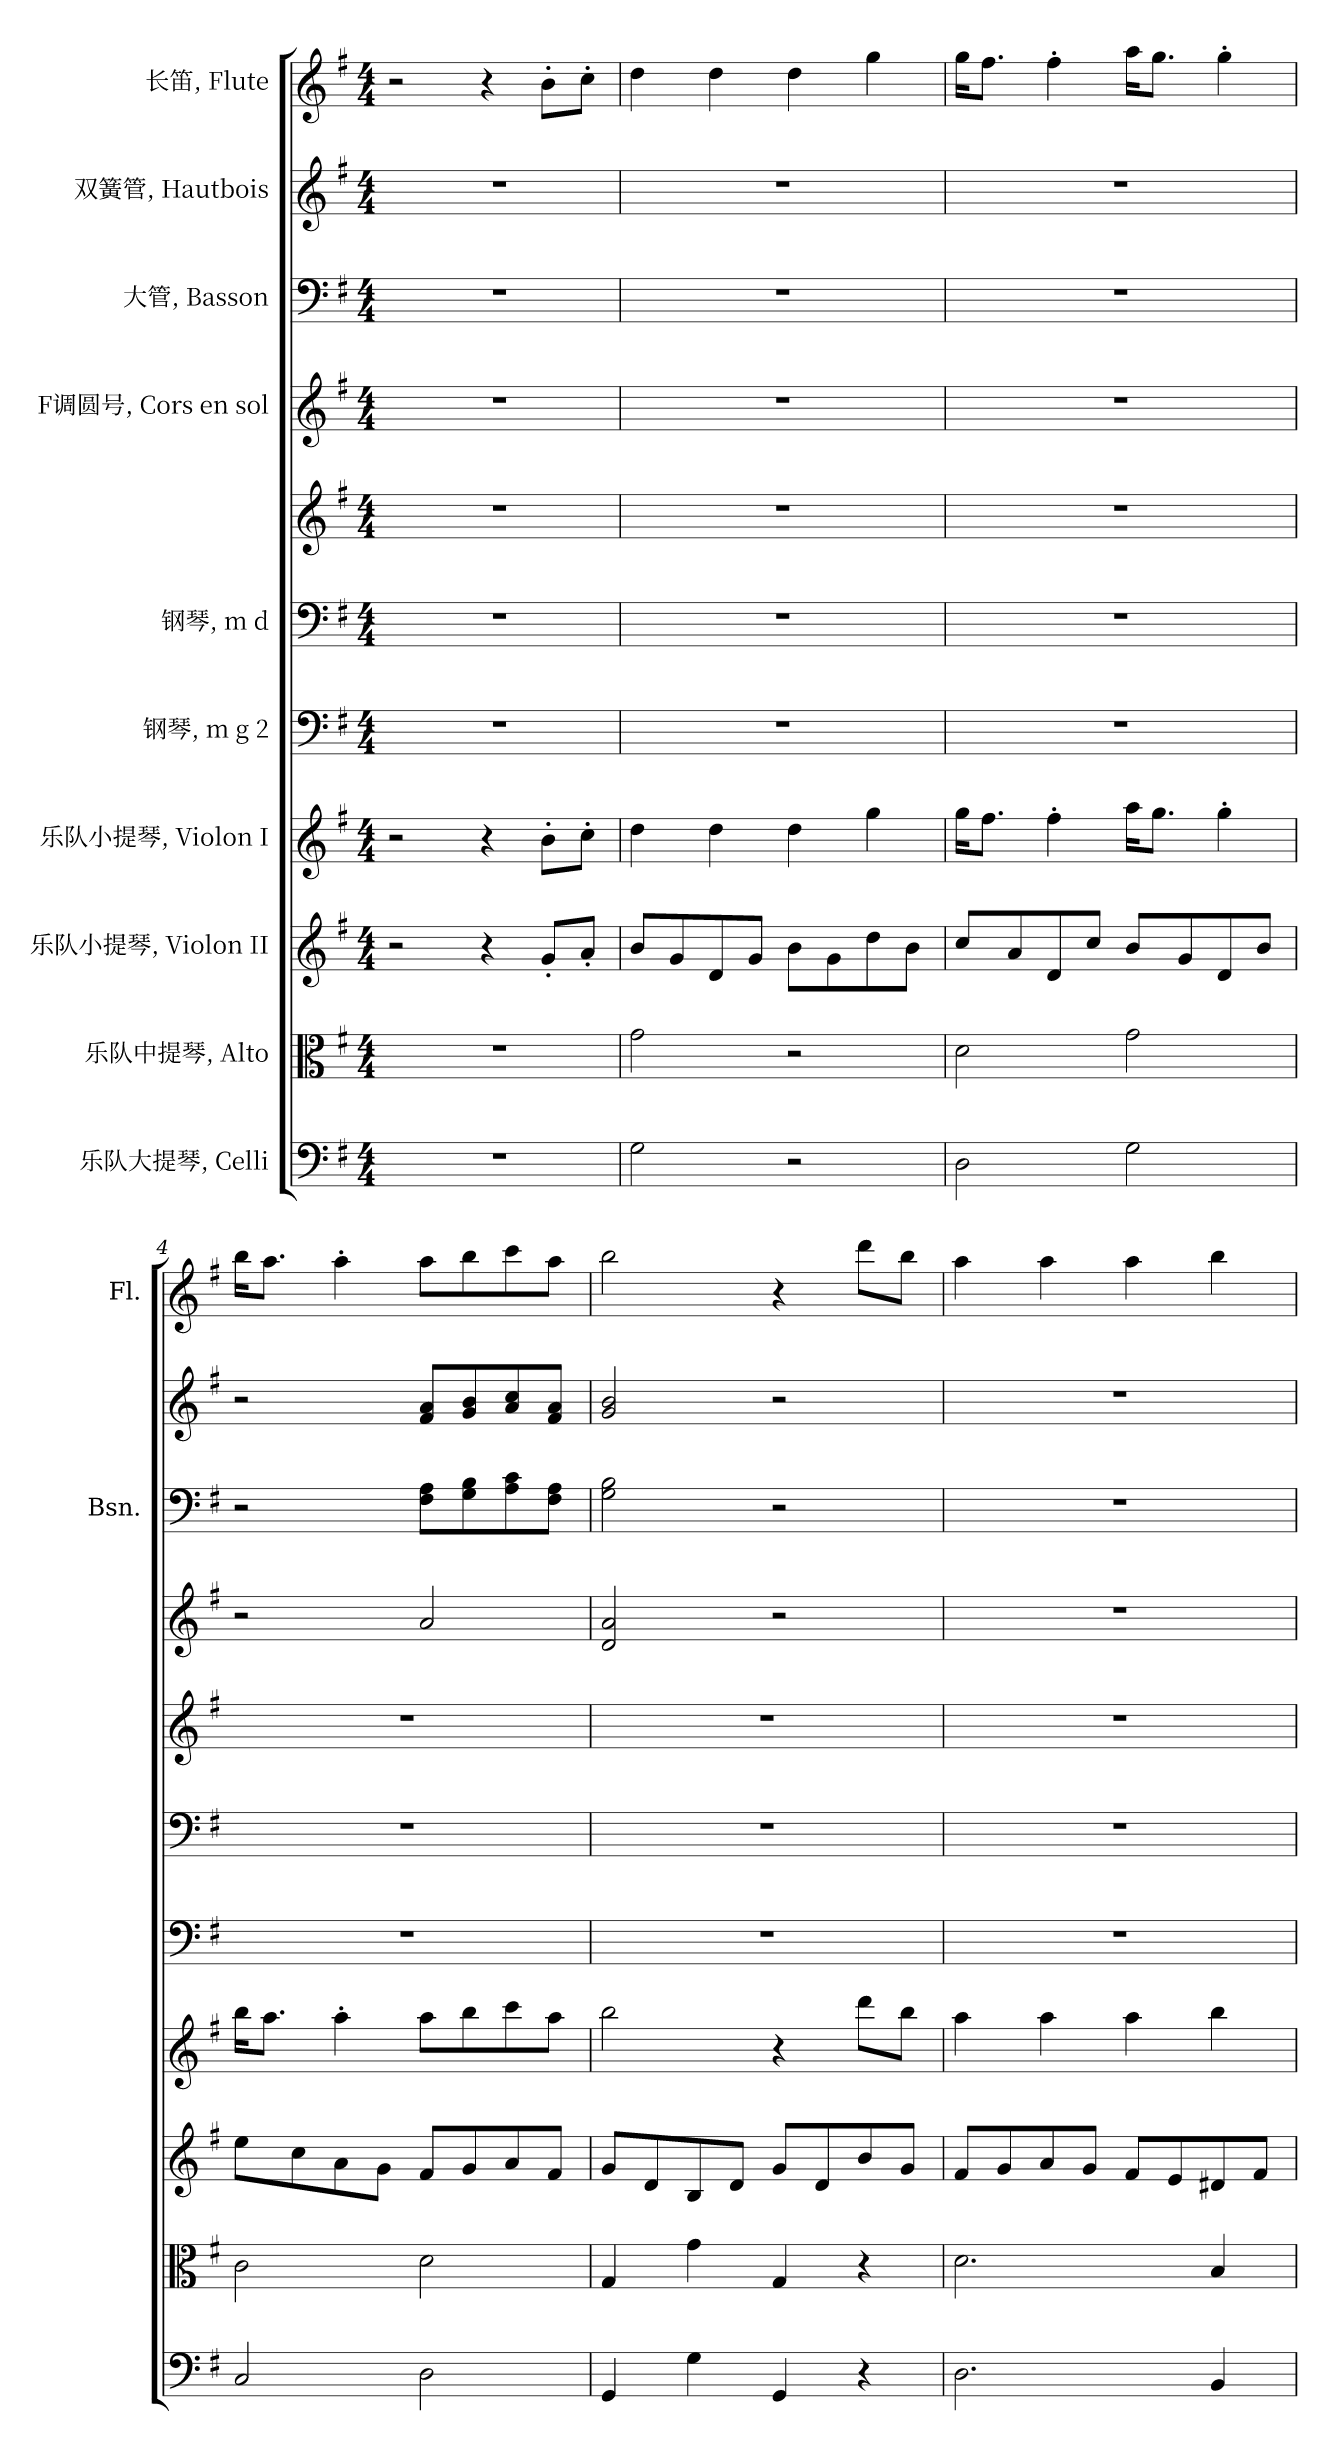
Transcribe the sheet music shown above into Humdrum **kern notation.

**kern	**kern	**kern	**kern	**kern	**kern	**kern	**kern	**kern	**kern	**kern
*part10	*part9	*part8	*part7	*part6	*part5	*part5	*part4	*part3	*part2	*part1
*staff11	*staff10	*staff9	*staff8	*staff7	*staff6	*staff5	*staff4	*staff3	*staff2	*staff1
*I"乐队大提琴, Celli	*I"乐队中提琴, Alto	*I"乐队小提琴, Violon II	*I"乐队小提琴, Violon I	*I"钢琴, m g 2	*I"钢琴, m d	*	*I"F调圆号, Cors en sol	*I"大管, Basson	*I"双簧管, Hautbois	*I"长笛, Flute
*	*	*	*	*	*	*	*	*I'Bsn.	*	*I'Fl.
*clefF4	*clefC3	*clefG2	*clefG2	*clefF4	*clefF4	*clefG2	*clefG2	*clefF4	*clefG2	*clefG2
*	*	*	*	*	*	*	*ITrd4c7	*	*	*
*k[f#]	*k[f#]	*k[f#]	*k[f#]	*k[f#]	*k[f#]	*k[f#]	*k[]	*k[f#]	*k[f#]	*k[f#]
*M4/4	*M4/4	*M4/4	*M4/4	*M4/4	*M4/4	*M4/4	*M4/4	*M4/4	*M4/4	*M4/4
*MM146	*MM146	*MM146	*MM146	*MM146	*MM146	*MM146	*MM146	*MM146	*MM146	*MM146
=1	=1	=1	=1	=1	=1	=1	=1	=1	=1	=1
1r	1r	2r	2r	1r	1r	1r	1r	1r	1r	2r
.	.	4r	4r	.	.	.	.	.	.	4r
.	.	8g'/L	8b'\L	.	.	.	.	.	.	8b'\L
.	.	8a'/J	8cc'\J	.	.	.	.	.	.	8cc'\J
=2	=2	=2	=2	=2	=2	=2	=2	=2	=2	=2
2G\	2g\	8b/L	4dd\	1r	1r	1r	1r	1r	1r	4dd\
.	.	8g/	.	.	.	.	.	.	.	.
.	.	8d/	4dd\	.	.	.	.	.	.	4dd\
.	.	8g/J	.	.	.	.	.	.	.	.
2r	2r	8b\L	4dd\	.	.	.	.	.	.	4dd\
.	.	8g\	.	.	.	.	.	.	.	.
.	.	8dd\	4gg\	.	.	.	.	.	.	4gg\
.	.	8b\J	.	.	.	.	.	.	.	.
=3	=3	=3	=3	=3	=3	=3	=3	=3	=3	=3
2D\	2d\	8cc/L	16gg\KL	1r	1r	1r	1r	1r	1r	16gg\KL
.	.	.	8.ff#\J	.	.	.	.	.	.	8.ff#\J
.	.	8a/	.	.	.	.	.	.	.	.
.	.	8d/	4ff#'\	.	.	.	.	.	.	4ff#'\
.	.	8cc/J	.	.	.	.	.	.	.	.
2G\	2g\	8b/L	16aa\KL	.	.	.	.	.	.	16aa\KL
.	.	.	8.gg\J	.	.	.	.	.	.	8.gg\J
.	.	8g/	.	.	.	.	.	.	.	.
.	.	8d/	4gg'\	.	.	.	.	.	.	4gg'\
.	.	8b/J	.	.	.	.	.	.	.	.
=4	=4	=4	=4	=4	=4	=4	=4	=4	=4	=4
2C/	2c\	8ee\L	16bb\KL	1r	1r	1r	2r	2r	2r	16bb\KL
.	.	.	8.aa\J	.	.	.	.	.	.	8.aa\J
.	.	8cc\	.	.	.	.	.	.	.	.
.	.	8a\	4aa'\	.	.	.	.	.	.	4aa'\
.	.	8g\J	.	.	.	.	.	.	.	.
2D\	2d\	8f#/L	8aa\L	.	.	.	2d/	8F#\ 8A\L	8f#/ 8a/L	8aa\L
.	.	8g/	8bb\	.	.	.	.	8G\ 8B\	8g/ 8b/	8bb\
.	.	8a/	8ccc\	.	.	.	.	8A\ 8c\	8a/ 8cc/	8ccc\
.	.	8f#/J	8aa\J	.	.	.	.	8F#\ 8A\J	8f#/ 8a/J	8aa\J
!!LO:PB:g=z
=5	=5	=5	=5	=5	=5	=5	=5	=5	=5	=5
4GG/	4G/	8g/L	2bb\	1r	1r	1r	2G/ 2d/	2G\ 2B\	2g/ 2b/	2bb\
.	.	8d/	.	.	.	.	.	.	.	.
4G\	4g\	8B/	.	.	.	.	.	.	.	.
.	.	8d/J	.	.	.	.	.	.	.	.
4GG/	4G/	8g/L	4r	.	.	.	2r	2r	2r	4r
.	.	8d/	.	.	.	.	.	.	.	.
4r	4r	8b/	8ddd\L	.	.	.	.	.	.	8ddd\L
.	.	8g/J	8bb\J	.	.	.	.	.	.	8bb\J
=6	=6	=6	=6	=6	=6	=6	=6	=6	=6	=6
2.D\	2.d\	8f#/L	4aa\	1r	1r	1r	1r	1r	1r	4aa\
.	.	8g/	.	.	.	.	.	.	.	.
.	.	8a/	4aa\	.	.	.	.	.	.	4aa\
.	.	8g/J	.	.	.	.	.	.	.	.
.	.	8f#/L	4aa\	.	.	.	.	.	.	4aa\
.	.	8e/	.	.	.	.	.	.	.	.
4BB/	4B/	8d#X/	4bb\	.	.	.	.	.	.	4bb\
.	.	8f#/J	.	.	.	.	.	.	.	.
=	=	=	=	=	=	=	=	=	=	=
*-	*-	*-	*-	*-	*-	*-	*-	*-	*-	*-
